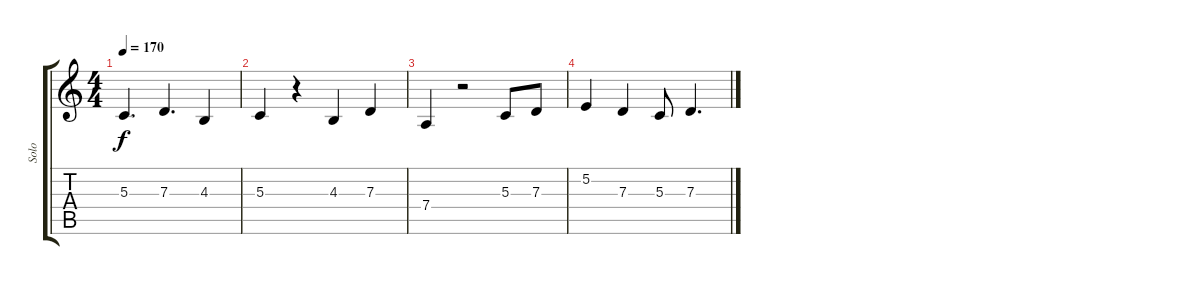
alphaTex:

\track ("Solo" "Solo") {instrument reedorgan}
\staff {score tabs}
\tuning (E4 B3 G3 D3 A2 E2) {hide}
\ts (4 4)
\tempo 170
\clef g2
\ks c
5.3.4{d dy f} 7.3.4{d} 4.3.4 |
5.3.4 r.4 4.3.4 7.3.4 |
7.4.4 r.2 5.3.8 7.3.8 |
5.2.4 7.3.4 5.3.8 7.3.4{d}
